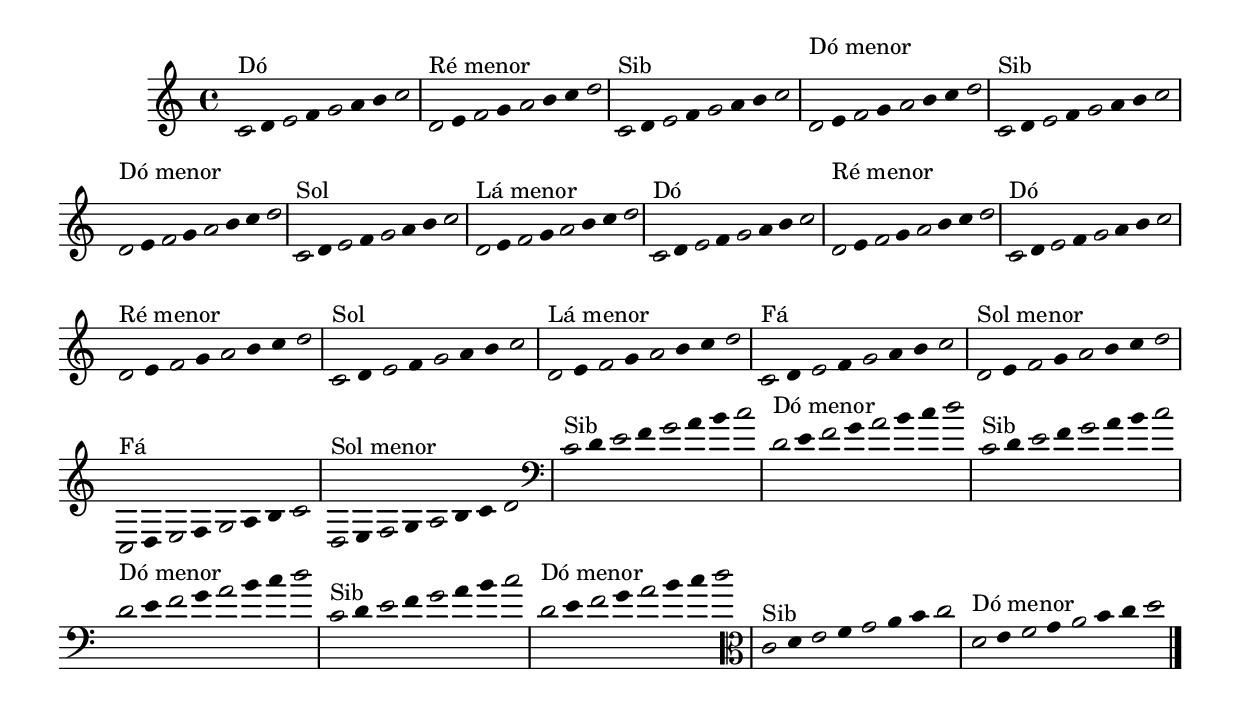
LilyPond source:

\version "2.14.2"

%\header { texidoc="1 - Improvisando e Imitando com o Fa - Instrumentos em si bemol"}

\relative c' {

  \override Staff.TimeSignature #'style = #'()
  \time 4/4 
  \override Score.BarNumber #'transparent = ##t
                                %\override Score.RehearsalMark #'font-family = #'roman
  \override Score.RehearsalMark #'font-size = #-2
  \override Stem #'transparent = ##t
  \override Beam #'transparent = ##t

                                % CLARINETE

  \tag #'cl {


    \once \override Voice.NoteHead #'stencil = #ly:text-interface::print
    \once \override Voice.NoteHead #'text = #(make-musicglyph-markup "noteheads.s1")

    c8^\markup{Dó}
    d

    \once \override Voice.NoteHead #'stencil = #ly:text-interface::print
    \once \override Voice.NoteHead #'text = #(make-musicglyph-markup "noteheads.s1")

    e
    f

    \once \override Voice.NoteHead #'stencil = #ly:text-interface::print
    \once \override Voice.NoteHead #'text = #(make-musicglyph-markup "noteheads.s1")

    g
    a
    b

    \once \override Voice.NoteHead #'stencil = #ly:text-interface::print
    \once \override Voice.NoteHead #'text = #(make-musicglyph-markup "noteheads.s1")

    c



    \once \override Voice.NoteHead #'stencil = #ly:text-interface::print
    \once \override Voice.NoteHead #'text = #(make-musicglyph-markup "noteheads.s1")

    d,^\markup{Ré menor}
    e

    \once \override Voice.NoteHead #'stencil = #ly:text-interface::print
    \once \override Voice.NoteHead #'text = #(make-musicglyph-markup "noteheads.s1")

    f
    g

    \once \override Voice.NoteHead #'stencil = #ly:text-interface::print
    \once \override Voice.NoteHead #'text = #(make-musicglyph-markup "noteheads.s1")

    a
    b
    c

    \once \override Voice.NoteHead #'stencil = #ly:text-interface::print
    \once \override Voice.NoteHead #'text = #(make-musicglyph-markup "noteheads.s1")

    d


  }

                                % FLAUTA

  \tag #'fl {

    
    \once \override Voice.NoteHead #'stencil = #ly:text-interface::print
    \once \override Voice.NoteHead #'text = #(make-musicglyph-markup "noteheads.s1")

    c,8^\markup{Sib}
    d

    \once \override Voice.NoteHead #'stencil = #ly:text-interface::print
    \once \override Voice.NoteHead #'text = #(make-musicglyph-markup "noteheads.s1")

    e
    f

    \once \override Voice.NoteHead #'stencil = #ly:text-interface::print
    \once \override Voice.NoteHead #'text = #(make-musicglyph-markup "noteheads.s1")

    g
    a
    b

    \once \override Voice.NoteHead #'stencil = #ly:text-interface::print
    \once \override Voice.NoteHead #'text = #(make-musicglyph-markup "noteheads.s1")

    c



    \once \override Voice.NoteHead #'stencil = #ly:text-interface::print
    \once \override Voice.NoteHead #'text = #(make-musicglyph-markup "noteheads.s1")

    \once \override TextScript #'padding = #2.3
    d,^\markup{Dó menor}
    e

    \once \override Voice.NoteHead #'stencil = #ly:text-interface::print
    \once \override Voice.NoteHead #'text = #(make-musicglyph-markup "noteheads.s1")

    f
    g

    \once \override Voice.NoteHead #'stencil = #ly:text-interface::print
    \once \override Voice.NoteHead #'text = #(make-musicglyph-markup "noteheads.s1")

    a
    b
    c

    \once \override Voice.NoteHead #'stencil = #ly:text-interface::print
    \once \override Voice.NoteHead #'text = #(make-musicglyph-markup "noteheads.s1")

    d

  }


                                % OBOÉ

  \tag #'ob {

    
    \once \override Voice.NoteHead #'stencil = #ly:text-interface::print
    \once \override Voice.NoteHead #'text = #(make-musicglyph-markup "noteheads.s1")

    c,8^\markup{Sib}
    d

    \once \override Voice.NoteHead #'stencil = #ly:text-interface::print
    \once \override Voice.NoteHead #'text = #(make-musicglyph-markup "noteheads.s1")

    e
    f

    \once \override Voice.NoteHead #'stencil = #ly:text-interface::print
    \once \override Voice.NoteHead #'text = #(make-musicglyph-markup "noteheads.s1")

    g
    a
    b

    \once \override Voice.NoteHead #'stencil = #ly:text-interface::print
    \once \override Voice.NoteHead #'text = #(make-musicglyph-markup "noteheads.s1")

    c



    \once \override Voice.NoteHead #'stencil = #ly:text-interface::print
    \once \override Voice.NoteHead #'text = #(make-musicglyph-markup "noteheads.s1")

    \once \override TextScript #'padding = #2.3
    d,^\markup{Dó menor}
    e

    \once \override Voice.NoteHead #'stencil = #ly:text-interface::print
    \once \override Voice.NoteHead #'text = #(make-musicglyph-markup "noteheads.s1")

    f
    g

    \once \override Voice.NoteHead #'stencil = #ly:text-interface::print
    \once \override Voice.NoteHead #'text = #(make-musicglyph-markup "noteheads.s1")

    a
    b
    c

    \once \override Voice.NoteHead #'stencil = #ly:text-interface::print
    \once \override Voice.NoteHead #'text = #(make-musicglyph-markup "noteheads.s1")

    d

  }


                                % SAX ALTO

  \tag #'saxa {

    
    \once \override Voice.NoteHead #'stencil = #ly:text-interface::print
    \once \override Voice.NoteHead #'text = #(make-musicglyph-markup "noteheads.s1")

    c,8^\markup{Sol}
    d

    \once \override Voice.NoteHead #'stencil = #ly:text-interface::print
    \once \override Voice.NoteHead #'text = #(make-musicglyph-markup "noteheads.s1")

    e
    f

    \once \override Voice.NoteHead #'stencil = #ly:text-interface::print
    \once \override Voice.NoteHead #'text = #(make-musicglyph-markup "noteheads.s1")

    g
    a
    b

    \once \override Voice.NoteHead #'stencil = #ly:text-interface::print
    \once \override Voice.NoteHead #'text = #(make-musicglyph-markup "noteheads.s1")

    c



    \once \override Voice.NoteHead #'stencil = #ly:text-interface::print
    \once \override Voice.NoteHead #'text = #(make-musicglyph-markup "noteheads.s1")

    d,^\markup{Lá menor}
    e

    \once \override Voice.NoteHead #'stencil = #ly:text-interface::print
    \once \override Voice.NoteHead #'text = #(make-musicglyph-markup "noteheads.s1")

    f
    g

    \once \override Voice.NoteHead #'stencil = #ly:text-interface::print
    \once \override Voice.NoteHead #'text = #(make-musicglyph-markup "noteheads.s1")

    a
    b
    c

    \once \override Voice.NoteHead #'stencil = #ly:text-interface::print
    \once \override Voice.NoteHead #'text = #(make-musicglyph-markup "noteheads.s1")

    d

  }


                                % SAX TENOR

  \tag #'saxt {

    
    \once \override Voice.NoteHead #'stencil = #ly:text-interface::print
    \once \override Voice.NoteHead #'text = #(make-musicglyph-markup "noteheads.s1")

    c,8^\markup{Dó}
    d

    \once \override Voice.NoteHead #'stencil = #ly:text-interface::print
    \once \override Voice.NoteHead #'text = #(make-musicglyph-markup "noteheads.s1")

    e
    f

    \once \override Voice.NoteHead #'stencil = #ly:text-interface::print
    \once \override Voice.NoteHead #'text = #(make-musicglyph-markup "noteheads.s1")

    g
    a
    b

    \once \override Voice.NoteHead #'stencil = #ly:text-interface::print
    \once \override Voice.NoteHead #'text = #(make-musicglyph-markup "noteheads.s1")

    c



    \once \override Voice.NoteHead #'stencil = #ly:text-interface::print
    \once \override Voice.NoteHead #'text = #(make-musicglyph-markup "noteheads.s1")

    \once \override TextScript #'padding = #2.3
    d,^\markup{Ré menor}
    e

    \once \override Voice.NoteHead #'stencil = #ly:text-interface::print
    \once \override Voice.NoteHead #'text = #(make-musicglyph-markup "noteheads.s1")

    f
    g

    \once \override Voice.NoteHead #'stencil = #ly:text-interface::print
    \once \override Voice.NoteHead #'text = #(make-musicglyph-markup "noteheads.s1")

    a
    b
    c

    \once \override Voice.NoteHead #'stencil = #ly:text-interface::print
    \once \override Voice.NoteHead #'text = #(make-musicglyph-markup "noteheads.s1")

    d

  }


                                % TROMPETE

  \tag #'tpt {

    
    \once \override Voice.NoteHead #'stencil = #ly:text-interface::print
    \once \override Voice.NoteHead #'text = #(make-musicglyph-markup "noteheads.s1")

    c,8^\markup{Dó}
    d

    \once \override Voice.NoteHead #'stencil = #ly:text-interface::print
    \once \override Voice.NoteHead #'text = #(make-musicglyph-markup "noteheads.s1")

    e
    f

    \once \override Voice.NoteHead #'stencil = #ly:text-interface::print
    \once \override Voice.NoteHead #'text = #(make-musicglyph-markup "noteheads.s1")

    g
    a
    b

    \once \override Voice.NoteHead #'stencil = #ly:text-interface::print
    \once \override Voice.NoteHead #'text = #(make-musicglyph-markup "noteheads.s1")

    c



    \once \override Voice.NoteHead #'stencil = #ly:text-interface::print
    \once \override Voice.NoteHead #'text = #(make-musicglyph-markup "noteheads.s1")

    d,^\markup{Ré menor}
    e

    \once \override Voice.NoteHead #'stencil = #ly:text-interface::print
    \once \override Voice.NoteHead #'text = #(make-musicglyph-markup "noteheads.s1")

    f
    g

    \once \override Voice.NoteHead #'stencil = #ly:text-interface::print
    \once \override Voice.NoteHead #'text = #(make-musicglyph-markup "noteheads.s1")

    a
    b
    c

    \once \override Voice.NoteHead #'stencil = #ly:text-interface::print
    \once \override Voice.NoteHead #'text = #(make-musicglyph-markup "noteheads.s1")

    d

  }


                                % SAX GENES

  \tag #'saxg {

    
    \once \override Voice.NoteHead #'stencil = #ly:text-interface::print
    \once \override Voice.NoteHead #'text = #(make-musicglyph-markup "noteheads.s1")

    c,8^\markup{Sol}
    d

    \once \override Voice.NoteHead #'stencil = #ly:text-interface::print
    \once \override Voice.NoteHead #'text = #(make-musicglyph-markup "noteheads.s1")

    e
    f

    \once \override Voice.NoteHead #'stencil = #ly:text-interface::print
    \once \override Voice.NoteHead #'text = #(make-musicglyph-markup "noteheads.s1")

    g
    a
    b

    \once \override Voice.NoteHead #'stencil = #ly:text-interface::print
    \once \override Voice.NoteHead #'text = #(make-musicglyph-markup "noteheads.s1")

    c



    \once \override Voice.NoteHead #'stencil = #ly:text-interface::print
    \once \override Voice.NoteHead #'text = #(make-musicglyph-markup "noteheads.s1")

    d,^\markup{Lá menor}
    e

    \once \override Voice.NoteHead #'stencil = #ly:text-interface::print
    \once \override Voice.NoteHead #'text = #(make-musicglyph-markup "noteheads.s1")

    f
    g

    \once \override Voice.NoteHead #'stencil = #ly:text-interface::print
    \once \override Voice.NoteHead #'text = #(make-musicglyph-markup "noteheads.s1")

    a
    b
    c

    \once \override Voice.NoteHead #'stencil = #ly:text-interface::print
    \once \override Voice.NoteHead #'text = #(make-musicglyph-markup "noteheads.s1")

    d


  }


                                % TROMPA

  \tag #'tpa {

    
    \once \override Voice.NoteHead #'stencil = #ly:text-interface::print
    \once \override Voice.NoteHead #'text = #(make-musicglyph-markup "noteheads.s1")

    c,8^\markup{Fá}
    d

    \once \override Voice.NoteHead #'stencil = #ly:text-interface::print
    \once \override Voice.NoteHead #'text = #(make-musicglyph-markup "noteheads.s1")

    e
    f

    \once \override Voice.NoteHead #'stencil = #ly:text-interface::print
    \once \override Voice.NoteHead #'text = #(make-musicglyph-markup "noteheads.s1")

    g
    a
    b

    \once \override Voice.NoteHead #'stencil = #ly:text-interface::print
    \once \override Voice.NoteHead #'text = #(make-musicglyph-markup "noteheads.s1")

    c



    \once \override Voice.NoteHead #'stencil = #ly:text-interface::print
    \once \override Voice.NoteHead #'text = #(make-musicglyph-markup "noteheads.s1")

    d,^\markup{Sol menor}
    e

    \once \override Voice.NoteHead #'stencil = #ly:text-interface::print
    \once \override Voice.NoteHead #'text = #(make-musicglyph-markup "noteheads.s1")

    f
    g

    \once \override Voice.NoteHead #'stencil = #ly:text-interface::print
    \once \override Voice.NoteHead #'text = #(make-musicglyph-markup "noteheads.s1")

    a
    b
    c

    \once \override Voice.NoteHead #'stencil = #ly:text-interface::print
    \once \override Voice.NoteHead #'text = #(make-musicglyph-markup "noteheads.s1")

    d

  }

                                % TROMPA OP

  \tag #'tpaop {

    \once \override Voice.NoteHead #'stencil = #ly:text-interface::print
    \once \override Voice.NoteHead #'text = #(make-musicglyph-markup "noteheads.s1")

    c,,8^\markup{Fá}
    d

    \once \override Voice.NoteHead #'stencil = #ly:text-interface::print
    \once \override Voice.NoteHead #'text = #(make-musicglyph-markup "noteheads.s1")

    e
    f

    \once \override Voice.NoteHead #'stencil = #ly:text-interface::print
    \once \override Voice.NoteHead #'text = #(make-musicglyph-markup "noteheads.s1")

    g
    a
    b

    \once \override Voice.NoteHead #'stencil = #ly:text-interface::print
    \once \override Voice.NoteHead #'text = #(make-musicglyph-markup "noteheads.s1")

    c



    \once \override Voice.NoteHead #'stencil = #ly:text-interface::print
    \once \override Voice.NoteHead #'text = #(make-musicglyph-markup "noteheads.s1")

    d,^\markup{Sol menor}
    e

    \once \override Voice.NoteHead #'stencil = #ly:text-interface::print
    \once \override Voice.NoteHead #'text = #(make-musicglyph-markup "noteheads.s1")

    f
    g

    \once \override Voice.NoteHead #'stencil = #ly:text-interface::print
    \once \override Voice.NoteHead #'text = #(make-musicglyph-markup "noteheads.s1")

    a
    b
    c

    \once \override Voice.NoteHead #'stencil = #ly:text-interface::print
    \once \override Voice.NoteHead #'text = #(make-musicglyph-markup "noteheads.s1")

    d

  }


                                % TROMBONE

  \tag #'tbn {

    \clef bass

    \once \override Voice.NoteHead #'stencil = #ly:text-interface::print
    \once \override Voice.NoteHead #'text = #(make-musicglyph-markup "noteheads.s1")

    c8^\markup{Sib}
    d

    \once \override Voice.NoteHead #'stencil = #ly:text-interface::print
    \once \override Voice.NoteHead #'text = #(make-musicglyph-markup "noteheads.s1")

    e
    f

    \once \override Voice.NoteHead #'stencil = #ly:text-interface::print
    \once \override Voice.NoteHead #'text = #(make-musicglyph-markup "noteheads.s1")

    g
    a
    b

    \once \override Voice.NoteHead #'stencil = #ly:text-interface::print
    \once \override Voice.NoteHead #'text = #(make-musicglyph-markup "noteheads.s1")

    c



    \once \override Voice.NoteHead #'stencil = #ly:text-interface::print
    \once \override Voice.NoteHead #'text = #(make-musicglyph-markup "noteheads.s1")

    d,^\markup{Dó menor}
    e

    \once \override Voice.NoteHead #'stencil = #ly:text-interface::print
    \once \override Voice.NoteHead #'text = #(make-musicglyph-markup "noteheads.s1")

    f
    g

    \once \override Voice.NoteHead #'stencil = #ly:text-interface::print
    \once \override Voice.NoteHead #'text = #(make-musicglyph-markup "noteheads.s1")

    a
    b
    c

    \once \override Voice.NoteHead #'stencil = #ly:text-interface::print
    \once \override Voice.NoteHead #'text = #(make-musicglyph-markup "noteheads.s1")

    d

  }

                                % TUBA MIB

  \tag #'tbamib {

    \clef bass
    
    \once \override Voice.NoteHead #'stencil = #ly:text-interface::print
    \once \override Voice.NoteHead #'text = #(make-musicglyph-markup "noteheads.s1")

    c,8^\markup{Sib}
    d

    \once \override Voice.NoteHead #'stencil = #ly:text-interface::print
    \once \override Voice.NoteHead #'text = #(make-musicglyph-markup "noteheads.s1")

    e
    f

    \once \override Voice.NoteHead #'stencil = #ly:text-interface::print
    \once \override Voice.NoteHead #'text = #(make-musicglyph-markup "noteheads.s1")

    g
    a
    b

    \once \override Voice.NoteHead #'stencil = #ly:text-interface::print
    \once \override Voice.NoteHead #'text = #(make-musicglyph-markup "noteheads.s1")

    c



    \once \override Voice.NoteHead #'stencil = #ly:text-interface::print
    \once \override Voice.NoteHead #'text = #(make-musicglyph-markup "noteheads.s1")

    d,^\markup{Dó menor}
    e

    \once \override Voice.NoteHead #'stencil = #ly:text-interface::print
    \once \override Voice.NoteHead #'text = #(make-musicglyph-markup "noteheads.s1")

    f
    g

    \once \override Voice.NoteHead #'stencil = #ly:text-interface::print
    \once \override Voice.NoteHead #'text = #(make-musicglyph-markup "noteheads.s1")

    a
    b
    c

    \once \override Voice.NoteHead #'stencil = #ly:text-interface::print
    \once \override Voice.NoteHead #'text = #(make-musicglyph-markup "noteheads.s1")

    d

  }


                                % TUBA SIB

  \tag #'tbasib {

    \clef bass
    
    \once \override Voice.NoteHead #'stencil = #ly:text-interface::print
    \once \override Voice.NoteHead #'text = #(make-musicglyph-markup "noteheads.s1")

    c,8^\markup{Sib}
    d

    \once \override Voice.NoteHead #'stencil = #ly:text-interface::print
    \once \override Voice.NoteHead #'text = #(make-musicglyph-markup "noteheads.s1")

    e
    f

    \once \override Voice.NoteHead #'stencil = #ly:text-interface::print
    \once \override Voice.NoteHead #'text = #(make-musicglyph-markup "noteheads.s1")

    g
    a
    b

    \once \override Voice.NoteHead #'stencil = #ly:text-interface::print
    \once \override Voice.NoteHead #'text = #(make-musicglyph-markup "noteheads.s1")

    c



    \once \override Voice.NoteHead #'stencil = #ly:text-interface::print
    \once \override Voice.NoteHead #'text = #(make-musicglyph-markup "noteheads.s1")

    d,^\markup{Dó menor}
    e

    \once \override Voice.NoteHead #'stencil = #ly:text-interface::print
    \once \override Voice.NoteHead #'text = #(make-musicglyph-markup "noteheads.s1")

    f
    g

    \once \override Voice.NoteHead #'stencil = #ly:text-interface::print
    \once \override Voice.NoteHead #'text = #(make-musicglyph-markup "noteheads.s1")

    a
    b
    c

    \once \override Voice.NoteHead #'stencil = #ly:text-interface::print
    \once \override Voice.NoteHead #'text = #(make-musicglyph-markup "noteheads.s1")

    d

  }


                                % VIOLA

  \tag #'vla {
    \clef alto
    
    \once \override Voice.NoteHead #'stencil = #ly:text-interface::print
    \once \override Voice.NoteHead #'text = #(make-musicglyph-markup "noteheads.s1")

    c,8^\markup{Sib}
    d

    \once \override Voice.NoteHead #'stencil = #ly:text-interface::print
    \once \override Voice.NoteHead #'text = #(make-musicglyph-markup "noteheads.s1")

    e
    f

    \once \override Voice.NoteHead #'stencil = #ly:text-interface::print
    \once \override Voice.NoteHead #'text = #(make-musicglyph-markup "noteheads.s1")

    g
    a
    b

    \once \override Voice.NoteHead #'stencil = #ly:text-interface::print
    \once \override Voice.NoteHead #'text = #(make-musicglyph-markup "noteheads.s1")

    c



    \once \override Voice.NoteHead #'stencil = #ly:text-interface::print
    \once \override Voice.NoteHead #'text = #(make-musicglyph-markup "noteheads.s1")

    d,^\markup{Dó menor}
    e

    \once \override Voice.NoteHead #'stencil = #ly:text-interface::print
    \once \override Voice.NoteHead #'text = #(make-musicglyph-markup "noteheads.s1")

    f
    g

    \once \override Voice.NoteHead #'stencil = #ly:text-interface::print
    \once \override Voice.NoteHead #'text = #(make-musicglyph-markup "noteheads.s1")

    a
    b
    c

    \once \override Voice.NoteHead #'stencil = #ly:text-interface::print
    \once \override Voice.NoteHead #'text = #(make-musicglyph-markup "noteheads.s1")

    d

  }

                                % FINAL DO DOCUMENTO

  \bar "|."
}
